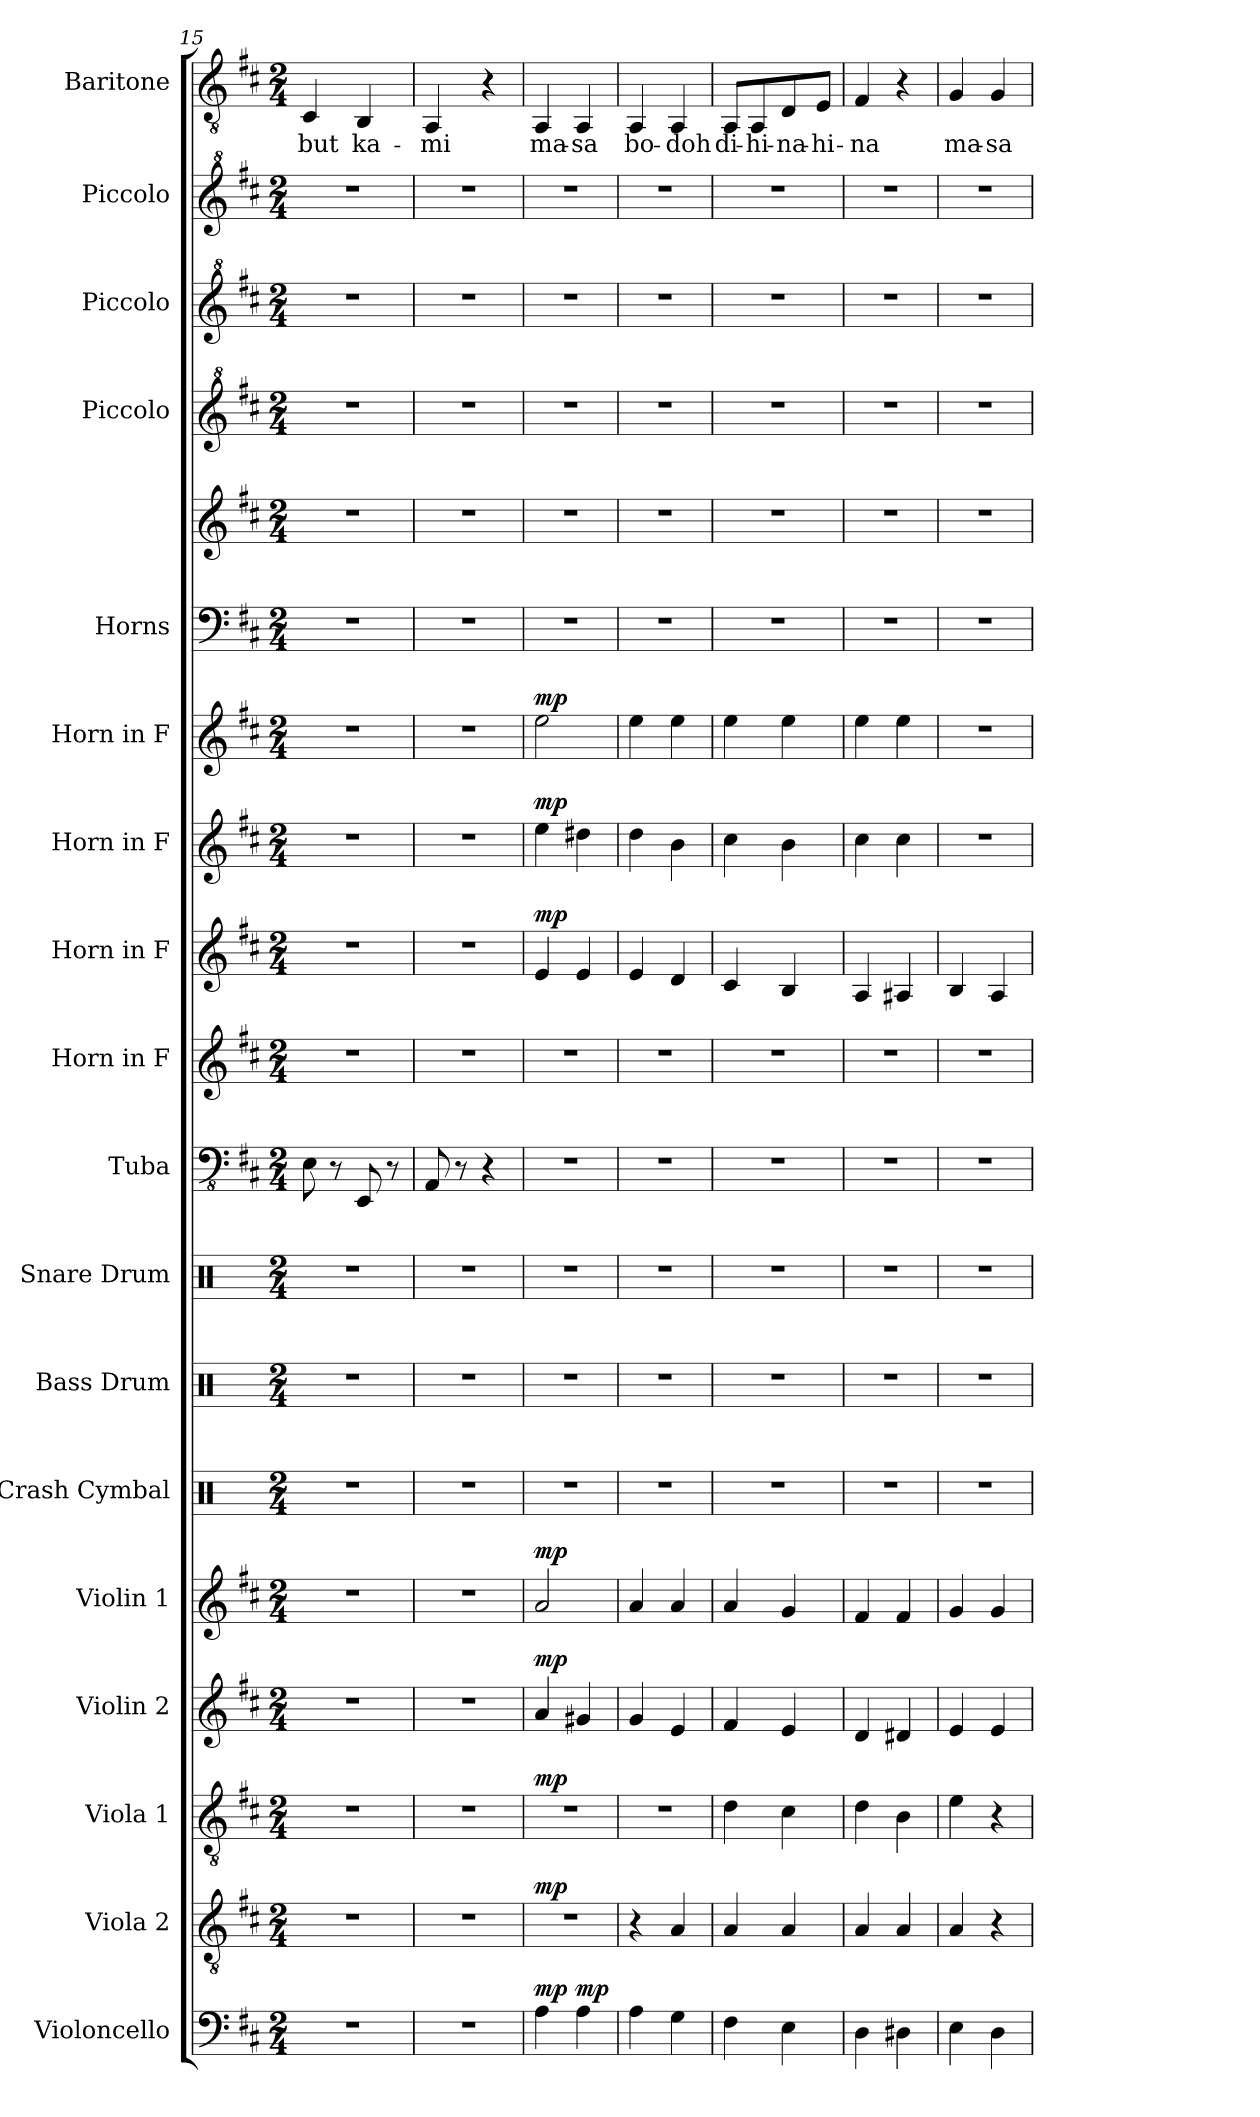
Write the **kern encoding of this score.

**kern	**dynam	**kern	**dynam	**kern	**dynam	**kern	**dynam	**kern	**dynam	**kern	**kern	**kern	**kern	**kern	**kern	**dynam	**kern	**dynam	**kern	**dynam	**kern	**kern	**kern	**kern	**kern	**kern	**text
*part18	*part18	*part17	*part17	*part16	*part16	*part15	*part15	*part14	*part14	*part13	*part12	*part11	*part10	*part9	*part8	*part8	*part7	*part7	*part6	*part6	*part5	*part5	*part4	*part3	*part2	*part1	*part1
*staff19	*staff19	*staff18	*staff18	*staff17	*staff17	*staff16	*staff16	*staff15	*staff15	*staff14	*staff13	*staff12	*staff11	*staff10	*staff9	*staff9	*staff8	*staff8	*staff7	*staff7	*staff6	*staff5	*staff4	*staff3	*staff2	*staff1	*staff1
*I"Violoncello	*	*I"Viola 2	*	*I"Viola 1	*	*I"Violin 2	*	*I"Violin 1	*	*I"Crash Cymbal	*I"Bass Drum	*I"Snare Drum	*I"Tuba	*I"Horn in F	*I"Horn in F	*	*I"Horn in F	*	*I"Horn in F	*	*I"Horns	*	*I"Piccolo	*I"Piccolo	*I"Piccolo	*I"Baritone	*
*I'Vlc.	*	*I'Vla. 2	*	*I'Vla. 1	*	*I'Vln. 2	*	*I'Vln. 1	*	*I'Cr. Cym.	*I'B. Dr.	*I'Sn. Dr.	*I'Tu.	*	*	*	*	*	*	*	*I'Hn.	*	*I'Picc.	*I'Picc.	*I'Picc.	*I'Bar.	*
*clefF4	*	*clefGv2	*	*clefGv2	*	*clefG2	*	*clefG2	*	*clefX	*clefX	*clefX	*clefFv4	*clefG2	*clefG2	*	*clefG2	*	*clefG2	*	*clefF4	*clefG2	*clefG^2	*clefG^2	*clefG^2	*clefGv2	*
*	*	*	*	*	*	*	*	*	*	*	*	*	*	*ITrd4c7	*ITrd4c7	*	*ITrd4c7	*	*ITrd4c7	*	*ITrd4c7	*ITrd4c7	*ITrd-7c-12	*ITrd-7c-12	*ITrd-7c-12	*	*
*k[f#c#]	*	*k[f#c#]	*	*k[f#c#]	*	*k[f#c#]	*	*k[f#c#]	*	*k[]	*k[]	*k[]	*k[f#c#]	*k[f#]	*k[f#]	*	*k[f#]	*	*k[f#]	*	*k[f#]	*k[f#]	*k[f#c#]	*k[f#c#]	*k[f#c#]	*k[f#c#]	*
*M2/4	*	*M2/4	*	*M2/4	*	*M2/4	*	*M2/4	*	*M2/4	*M2/4	*M2/4	*M2/4	*M2/4	*M2/4	*	*M2/4	*	*M2/4	*	*M2/4	*M2/4	*M2/4	*M2/4	*M2/4	*M2/4	*
=15	=15	=15	=15	=15	=15	=15	=15	=15	=15	=15	=15	=15	=15	=15	=15	=15	=15	=15	=15	=15	=15	=15	=15	=15	=15	=15	=15
2r	.	2r	.	2r	.	2r	.	2r	.	2r	2r	2r	8EE\	2r	2r	.	2r	.	2r	.	2r	2r	2r	2r	2r	4C#/	-but
.	.	.	.	.	.	.	.	.	.	.	.	.	8r	.	.	.	.	.	.	.	.	.	.	.	.	.	.
.	.	.	.	.	.	.	.	.	.	.	.	.	8EEE/	.	.	.	.	.	.	.	.	.	.	.	.	4BB/	ka-
.	.	.	.	.	.	.	.	.	.	.	.	.	8r	.	.	.	.	.	.	.	.	.	.	.	.	.	.
=16	=16	=16	=16	=16	=16	=16	=16	=16	=16	=16	=16	=16	=16	=16	=16	=16	=16	=16	=16	=16	=16	=16	=16	=16	=16	=16	=16
2r	.	2r	.	2r	.	2r	.	2r	.	2r	2r	2r	8AAA/	2r	2r	.	2r	.	2r	.	2r	2r	2r	2r	2r	4AA/	-mi
.	.	.	.	.	.	.	.	.	.	.	.	.	8r	.	.	.	.	.	.	.	.	.	.	.	.	.	.
.	.	.	.	.	.	.	.	.	.	.	.	.	4r	.	.	.	.	.	.	.	.	.	.	.	.	4r	.
=17	=17	=17	=17	=17	=17	=17	=17	=17	=17	=17	=17	=17	=17	=17	=17	=17	=17	=17	=17	=17	=17	=17	=17	=17	=17	=17	=17
!	!LO:DY:a	!	!LO:DY:a	!	!LO:DY:a	!	!LO:DY:a	!	!LO:DY:a	!	!	!	!	!	!	!LO:DY:a	!	!LO:DY:a	!	!LO:DY:a	!	!	!	!	!	!	!
4A\	mp	2r	mp	2r	mp	4a/	mp	2a/	mp	2r	2r	2r	2r	2r	4A/	mp	4a\	mp	2a\	mp	2r	2r	2r	2r	2r	4AA/	ma-
!	!LO:DY:a	!	!	!	!	!	!	!	!	!	!	!	!	!	!	!	!	!	!	!	!	!	!	!	!	!	!
4A\	mp	.	.	.	.	4g#X/	.	.	.	.	.	.	.	.	4A/	.	4g#X\	.	.	.	.	.	.	.	.	4AA/	-sa
=18	=18	=18	=18	=18	=18	=18	=18	=18	=18	=18	=18	=18	=18	=18	=18	=18	=18	=18	=18	=18	=18	=18	=18	=18	=18	=18	=18
4A\	.	4r	.	2r	.	4g/	.	4a/	.	2r	2r	2r	2r	2r	4A/	.	4g\	.	4a\	.	2r	2r	2r	2r	2r	4AA/	bo-
4G\	.	4A/	.	.	.	4e/	.	4a/	.	.	.	.	.	.	4G/	.	4e\	.	4a\	.	.	.	.	.	.	4AA/	-doh
=19	=19	=19	=19	=19	=19	=19	=19	=19	=19	=19	=19	=19	=19	=19	=19	=19	=19	=19	=19	=19	=19	=19	=19	=19	=19	=19	=19
4F#\	.	4A/	.	4d\	.	4f#/	.	4a/	.	2r	2r	2r	2r	2r	4F#/	.	4f#\	.	4a\	.	2r	2r	2r	2r	2r	8AA/L	di-
.	.	.	.	.	.	.	.	.	.	.	.	.	.	.	.	.	.	.	.	.	.	.	.	.	.	8AA/	-hi-
4E\	.	4A/	.	4c#\	.	4e/	.	4g/	.	.	.	.	.	.	4E/	.	4e\	.	4a\	.	.	.	.	.	.	8D/	-na-
.	.	.	.	.	.	.	.	.	.	.	.	.	.	.	.	.	.	.	.	.	.	.	.	.	.	8E/J	-hi-
=20	=20	=20	=20	=20	=20	=20	=20	=20	=20	=20	=20	=20	=20	=20	=20	=20	=20	=20	=20	=20	=20	=20	=20	=20	=20	=20	=20
4D\	.	4A/	.	4d\	.	4d/	.	4f#/	.	2r	2r	2r	2r	2r	4D/	.	4f#\	.	4a\	.	2r	2r	2r	2r	2r	4F#/	-na
4D#X\	.	4A/	.	4B\	.	4d#X/	.	4f#/	.	.	.	.	.	.	4D#X/	.	4f#\	.	4a\	.	.	.	.	.	.	4r	.
=21	=21	=21	=21	=21	=21	=21	=21	=21	=21	=21	=21	=21	=21	=21	=21	=21	=21	=21	=21	=21	=21	=21	=21	=21	=21	=21	=21
4E\	.	4A/	.	4e\	.	4e/	.	4g/	.	2r	2r	2r	2r	2r	4E/	.	2r	.	2r	.	2r	2r	2r	2r	2r	4G/	ma-
4D\	.	4r	.	4r	.	4e/	.	4g/	.	.	.	.	.	.	4D/	.	.	.	.	.	.	.	.	.	.	4G/	-sa
=	=	=	=	=	=	=	=	=	=	=	=	=	=	=	=	=	=	=	=	=	=	=	=	=	=	=	=
*-	*-	*-	*-	*-	*-	*-	*-	*-	*-	*-	*-	*-	*-	*-	*-	*-	*-	*-	*-	*-	*-	*-	*-	*-	*-	*-	*-
